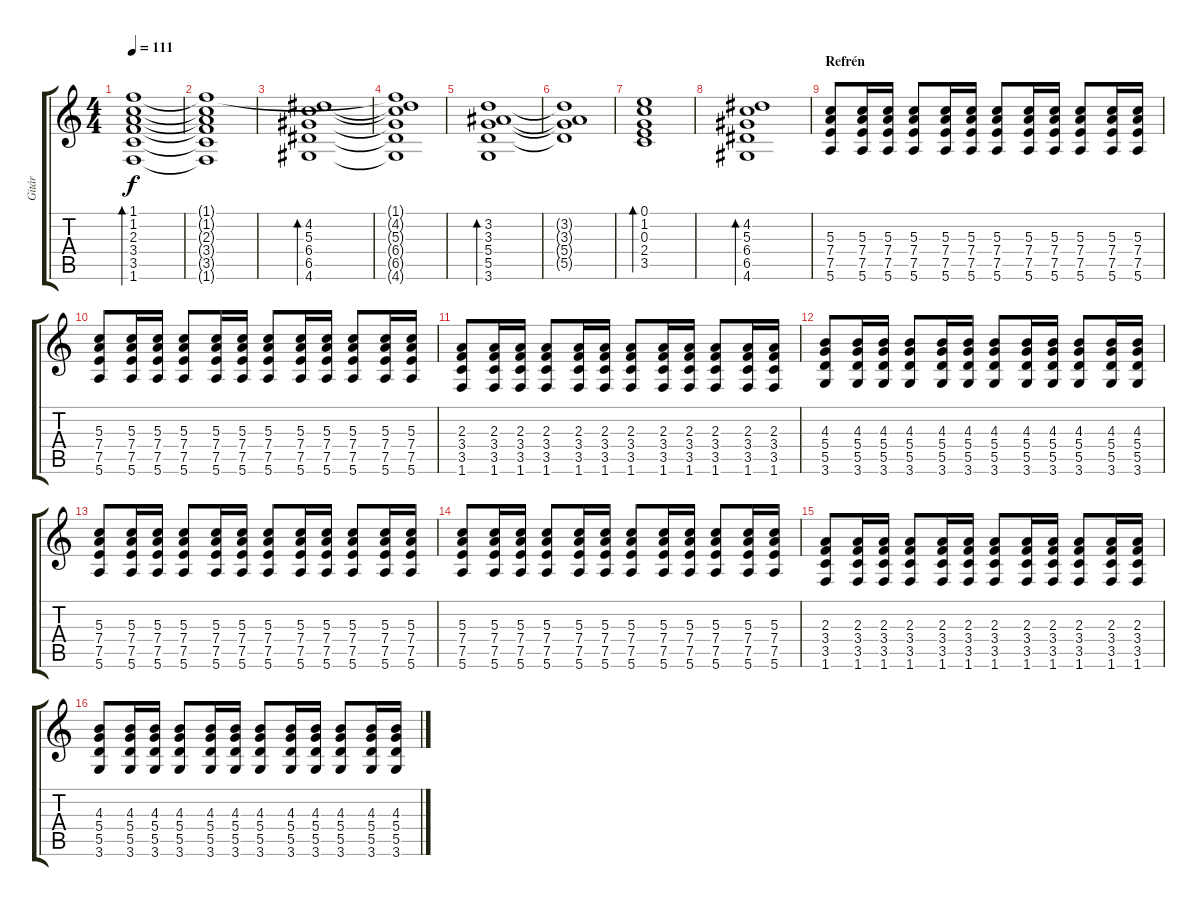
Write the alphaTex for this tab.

\track ("Gitár" "Gitár") {instrument electricguitarclean}
\staff {score tabs}
\tuning (E4 B3 G3 D3 A2 E2) {hide}
\ts (4 4)
\tempo 111
\clef g2
\ks c
(1.1 1.2 2.3 3.4 3.5 1.6).1{bd 480 dy f} |
(1.1{t} 1.2{t} 2.3{t} 3.4{t} 3.5{t} 1.6{t}).1 |
(4.2 5.3 6.4 6.5 4.6).1{bd 480} |
(1.1{t} 4.2{t} 5.3{t} 6.4{t} 6.5{t} 4.6{t}).1 |
(3.2 3.3 5.4 5.5 3.6).1{bd 480} |
(3.2{t} 3.3{t} 5.4{t} 5.5{t}).1 |
(0.1 1.2 0.3 2.4 3.5).1{bd 480} |
(4.2 5.3 6.4 6.5 4.6).1{bd 480} |
\section ("" "Refrén")
(5.3 7.4 7.5 5.6).8{volume 8} (5.3 7.4 7.5 5.6).16 (5.3 7.4 7.5 5.6).16 (5.3 7.4 7.5 5.6).8 (5.3 7.4 7.5 5.6).16 (5.3 7.4 7.5 5.6).16 (5.3 7.4 7.5 5.6).8 (5.3 7.4 7.5 5.6).16 (5.3 7.4 7.5 5.6).16 (5.3 7.4 7.5 5.6).8 (5.3 7.4 7.5 5.6).16 (5.3 7.4 7.5 5.6).16 |
(5.3 7.4 7.5 5.6).8 (5.3 7.4 7.5 5.6).16 (5.3 7.4 7.5 5.6).16 (5.3 7.4 7.5 5.6).8 (5.3 7.4 7.5 5.6).16 (5.3 7.4 7.5 5.6).16 (5.3 7.4 7.5 5.6).8 (5.3 7.4 7.5 5.6).16 (5.3 7.4 7.5 5.6).16 (5.3 7.4 7.5 5.6).8 (5.3 7.4 7.5 5.6).16 (5.3 7.4 7.5 5.6).16 |
(2.3 3.4 3.5 1.6).8 (2.3 3.4 3.5 1.6).16 (2.3 3.4 3.5 1.6).16 (2.3 3.4 3.5 1.6).8 (2.3 3.4 3.5 1.6).16 (2.3 3.4 3.5 1.6).16 (2.3 3.4 3.5 1.6).8 (2.3 3.4 3.5 1.6).16 (2.3 3.4 3.5 1.6).16 (2.3 3.4 3.5 1.6).8 (2.3 3.4 3.5 1.6).16 (2.3 3.4 3.5 1.6).16 |
(4.3 5.4 5.5 3.6).8 (4.3 5.4 5.5 3.6).16 (4.3 5.4 5.5 3.6).16 (4.3 5.4 5.5 3.6).8 (4.3 5.4 5.5 3.6).16 (4.3 5.4 5.5 3.6).16 (4.3 5.4 5.5 3.6).8 (4.3 5.4 5.5 3.6).16 (4.3 5.4 5.5 3.6).16 (4.3 5.4 5.5 3.6).8 (4.3 5.4 5.5 3.6).16 (4.3 5.4 5.5 3.6).16 |
(5.3 7.4 7.5 5.6).8 (5.3 7.4 7.5 5.6).16 (5.3 7.4 7.5 5.6).16 (5.3 7.4 7.5 5.6).8 (5.3 7.4 7.5 5.6).16 (5.3 7.4 7.5 5.6).16 (5.3 7.4 7.5 5.6).8 (5.3 7.4 7.5 5.6).16 (5.3 7.4 7.5 5.6).16 (5.3 7.4 7.5 5.6).8 (5.3 7.4 7.5 5.6).16 (5.3 7.4 7.5 5.6).16 |
(5.3 7.4 7.5 5.6).8 (5.3 7.4 7.5 5.6).16 (5.3 7.4 7.5 5.6).16 (5.3 7.4 7.5 5.6).8 (5.3 7.4 7.5 5.6).16 (5.3 7.4 7.5 5.6).16 (5.3 7.4 7.5 5.6).8 (5.3 7.4 7.5 5.6).16 (5.3 7.4 7.5 5.6).16 (5.3 7.4 7.5 5.6).8 (5.3 7.4 7.5 5.6).16 (5.3 7.4 7.5 5.6).16 |
(2.3 3.4 3.5 1.6).8 (2.3 3.4 3.5 1.6).16 (2.3 3.4 3.5 1.6).16 (2.3 3.4 3.5 1.6).8 (2.3 3.4 3.5 1.6).16 (2.3 3.4 3.5 1.6).16 (2.3 3.4 3.5 1.6).8 (2.3 3.4 3.5 1.6).16 (2.3 3.4 3.5 1.6).16 (2.3 3.4 3.5 1.6).8 (2.3 3.4 3.5 1.6).16 (2.3 3.4 3.5 1.6).16 |
(4.3 5.4 5.5 3.6).8 (4.3 5.4 5.5 3.6).16 (4.3 5.4 5.5 3.6).16 (4.3 5.4 5.5 3.6).8 (4.3 5.4 5.5 3.6).16 (4.3 5.4 5.5 3.6).16 (4.3 5.4 5.5 3.6).8 (4.3 5.4 5.5 3.6).16 (4.3 5.4 5.5 3.6).16 (4.3 5.4 5.5 3.6).8 (4.3 5.4 5.5 3.6).16 (4.3 5.4 5.5 3.6).16
